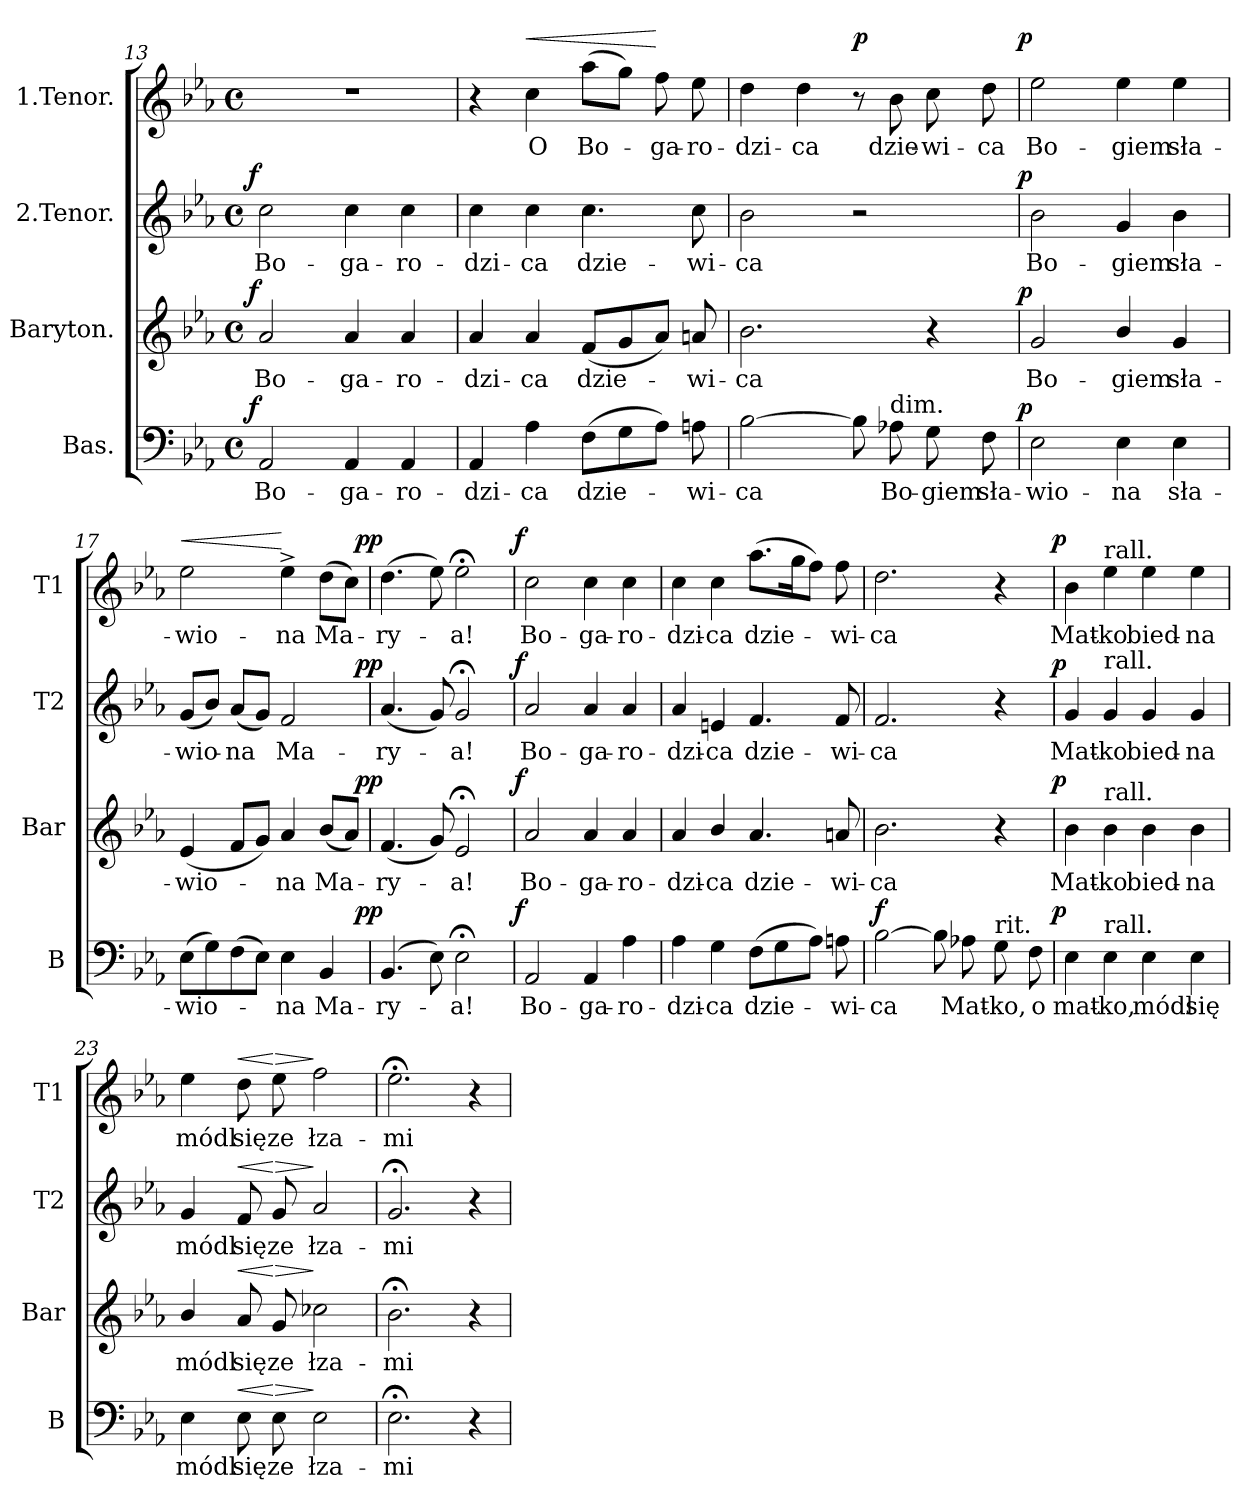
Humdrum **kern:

**kern	**text	**dynam	**kern	**text	**dynam	**kern	**text	**dynam	**kern	**text	**dynam
*part4	*part4	*part4	*part3	*part3	*part3	*part2	*part2	*part2	*part1	*part1	*part1
*staff4	*staff4	*staff4	*staff3	*staff3	*staff3	*staff2	*staff2	*staff2	*staff1	*staff1	*staff1
*I"Bas.	*	*	*I"Baryton.	*	*	*I"2.Tenor.	*	*	*I"1.Tenor.	*	*
*I'B	*	*	*I'Bar	*	*	*I'T2	*	*	*I'T1	*	*
*clefF4	*	*	*clefG2	*	*	*clefG2	*	*	*clefG2	*	*
*	*	*	*ITrd8c12	*	*	*ITrd8c12	*	*	*ITrd8c12	*	*
*k[b-e-a-]	*	*	*k[b-e-a-]	*	*	*k[b-e-a-]	*	*	*k[b-e-a-]	*	*
*E-:	*	*	*E-:	*	*	*E-:	*	*	*E-:	*	*
*M4/4	*	*	*M4/4	*	*	*M4/4	*	*	*M4/4	*	*
*met(c)	*	*	*met(c)	*	*	*met(c)	*	*	*met(c)	*	*
=13	=13	=13	=13	=13	=13	=13	=13	=13	=13	=13	=13
!	!	!LO:DY:a:rj	!	!	!LO:DY:a:rj	!	!	!LO:DY:a:rj	!	!	!
2AA-/	Bo-	f	2A-/	Bo-	f	2c\	Bo-	f	1r	.	.
4AA-/	-ga-	.	4A-/	-ga-	.	4c\	-ga-	.	.	.	.
4AA-/	-ro-	.	4A-/	-ro-	.	4c\	-ro-	.	.	.	.
=14	=14	=14	=14	=14	=14	=14	=14	=14	=14	=14	=14
4AA-/	-dzi-	.	4A-/	-dzi-	.	4c\	-dzi-	.	4r	.	.
!	!	!	!	!	!	!	!	!	!	!	!LO:HP:a
4A-\	-ca	.	4A-/	-ca	.	4c\	-ca	.	4c\	O	<
(8F\L	dzie-	.	(8F/L	dzie-	.	4.c\	dzie-	.	(8a-\L	Bo-	.
8G\	.	.	8G/	.	.	.	.	.	8g\J)	.	.
8A-\J)	.	.	8A-/J)	.	.	.	.	.	8f\	-ga-	[
8An\	-wi-	.	8An/	-wi-	.	8c\	-wi-	.	8e-\	-ro-	.
=15	=15	=15	=15	=15	=15	=15	=15	=15	=15	=15	=15
[2B-\	-ca	.	2.B-\	-ca	.	2B-\	-ca	.	4d\	-dzi-	.
.	.	.	.	.	.	.	.	.	4d\	-ca	.
!	!	!	!	!	!	!	!	!	!	!	!LO:DY:a
8B-\]	.	.	.	.	.	2r	.	.	8r	.	p
!LO:TX:a:t=dim.	!	!	!	!	!	!	!	!	!	!	!
8A-X\	Bo-	.	.	.	.	.	.	.	8B-\	dzie-	.
8G\	-giem	.	4r	.	.	.	.	.	8c\	-wi-	.
8F\	sła-	.	.	.	.	.	.	.	8d\	-ca	.
=16	=16	=16	=16	=16	=16	=16	=16	=16	=16	=16	=16
!	!	!LO:DY:a:rj	!	!	!LO:DY:a:rj	!	!	!LO:DY:a:rj	!	!	!LO:DY:a:rj
2E-\	-wio-	p	2G/	Bo-	p	2B-\	Bo-	p	2e-\	Bo-	p
4E-\	-na	.	4B-/	-giem	.	4G/	-giem	.	4e-\	-giem	.
4E-\	sła-	.	4G/	sła-	.	4B-\	sła-	.	4e-\	sła-	.
=17	=17	=17	=17	=17	=17	=17	=17	=17	=17	=17	=17
!	!	!	!	!	!	!	!	!	!	!	!LO:HP:a
(8E-\L	-wio-	.	(4E-/	-wio-	.	(8G/L	-wio-	.	2e-\	-wio-	<
8G\)	.	.	.	.	.	8B-/J)	.	.	.	.	.
(8F\	.	.	8F/L	.	.	(8A-/L	-na	.	.	.	.
8E-\J)	.	.	8G/J)	.	.	8G/J)	.	.	.	.	.
4E-\	-na	.	4A-/	-na	.	2F/	Ma-	.	4e-^\	-na	[
4BB-/	Ma-	.	(8B-/L	Ma-	.	.	.	.	(8d\L	Ma-	.
.	.	.	8A-/J)	.	.	.	.	.	8c\J)	.	.
=18	=18	=18	=18	=18	=18	=18	=18	=18	=18	=18	=18
!	!	!LO:DY:a:rj	!	!	!LO:DY:a:rj	!	!	!LO:DY:a:rj	!	!	!LO:DY:a:rj
(4.BB-/	-ry-	pp	(4.F/	-ry-	pp	(4.A-/	-ry-	pp	(4.d\	-ry-	pp
8E-\)	.	.	8G/)	.	.	8G/)	.	.	8e-\)	.	.
2E-;<\	-a!	.	2E-;</	-a!	.	2G;</	-a!	.	2e-;<\	-a!	.
=19	=19	=19	=19	=19	=19	=19	=19	=19	=19	=19	=19
!	!	!LO:DY:a:rj	!	!	!LO:DY:a:rj	!	!	!LO:DY:a:rj	!	!	!LO:DY:a:rj
2AA-/	Bo-	f	2A-/	Bo-	f	2A-/	Bo-	f	2c\	Bo-	f
4AA-/	-ga-	.	4A-/	-ga-	.	4A-/	-ga-	.	4c\	-ga-	.
4A-\	-ro-	.	4A-/	-ro-	.	4A-/	-ro-	.	4c\	-ro-	.
=20	=20	=20	=20	=20	=20	=20	=20	=20	=20	=20	=20
4A-\	-dzi-	.	4A-/	-dzi-	.	4A-/	-dzi-	.	4c\	-dzi-	.
4G\	-ca	.	4B-/	-ca	.	4En/	-ca	.	4c\	-ca	.
(8F\L	dzie-	.	4.A-/	dzie-	.	4.F/	dzie-	.	(8.a-\L	dzie-	.
8G\	.	.	.	.	.	.	.	.	.	.	.
.	.	.	.	.	.	.	.	.	16g\K	.	.
8A-\J)	.	.	.	.	.	.	.	.	8f\J)	.	.
8An\	-wi-	.	8An/	-wi-	.	8F/	-wi-	.	8f\	-wi-	.
=21	=21	=21	=21	=21	=21	=21	=21	=21	=21	=21	=21
!	!	!LO:DY:a	!	!	!	!	!	!	!	!	!
[2B-\	-ca	f	2.B-\	-ca	.	2.F/	-ca	.	2.d\	-ca	.
8B-\]	.	.	.	.	.	.	.	.	.	.	.
8A-X\	Mat-	.	.	.	.	.	.	.	.	.	.
!LO:TX:a:t=rit.	!	!	!	!	!	!	!	!	!	!	!
8G\	-ko,	.	4r	.	.	4r	.	.	4r	.	.
8F\	o	.	.	.	.	.	.	.	.	.	.
=22	=22	=22	=22	=22	=22	=22	=22	=22	=22	=22	=22
!	!	!LO:DY:a:rj	!	!	!LO:DY:a:rj	!	!	!LO:DY:a:rj	!	!	!LO:DY:a:rj
4E-\	mat-	p	4B-\	Mat-	p	4G/	Mat-	p	4B-\	Mat-	p
!	!	!	!	!	!	!	!	!	!LO:TX:a:t=rall.	!	!
!	!	!	!	!	!	!LO:TX:a:t=rall.	!	!	!	!	!
!	!	!	!LO:TX:a:t=rall.	!	!	!	!	!	!	!	!
!LO:TX:a:t=rall.	!	!	!	!	!	!	!	!	!	!	!
4E-\	-ko,	.	4B-\	-ko	.	4G/	-ko	.	4e-\	-ko	.
4E-\	módl	.	4B-\	bied-	.	4G/	bied-	.	4e-\	bied-	.
4E-\	się	.	4B-\	-na	.	4G/	-na	.	4e-\	-na	.
=23	=23	=23	=23	=23	=23	=23	=23	=23	=23	=23	=23
4E-\	módl	.	4B-/	módl	.	4G/	módl	.	4e-\	módl	.
!	!	!LO:HP:a	!	!	!LO:HP:a	!	!	!LO:HP:a	!	!	!LO:HP:a
8E-\	się	<	8A-/	się	<	8F/	się	<	8d\	się	<
!	!	!LO:HP:n=1:a	!	!	!LO:HP:n=1:a	!	!	!LO:HP:n=1:a	!	!	!LO:HP:n=1:a
8E-\	ze	[ >	8G/	ze	[ >	8G/	ze	[ >	8e-\	ze	[ >
2E-\	łza-	]	2c-X\	łza-	]	2A-/	łza-	]	2f\	łza-	]
=24	=24	=24	=24	=24	=24	=24	=24	=24	=24	=24	=24
2.E-;<\	-mi	.	2.B-;<\	-mi	.	2.G;</	-mi	.	2.e-;<\	-mi	.
4r	.	.	4r	.	.	4r	.	.	4r	.	.
=	=	=	=	=	=	=	=	=	=	=	=
*-	*-	*-	*-	*-	*-	*-	*-	*-	*-	*-	*-
